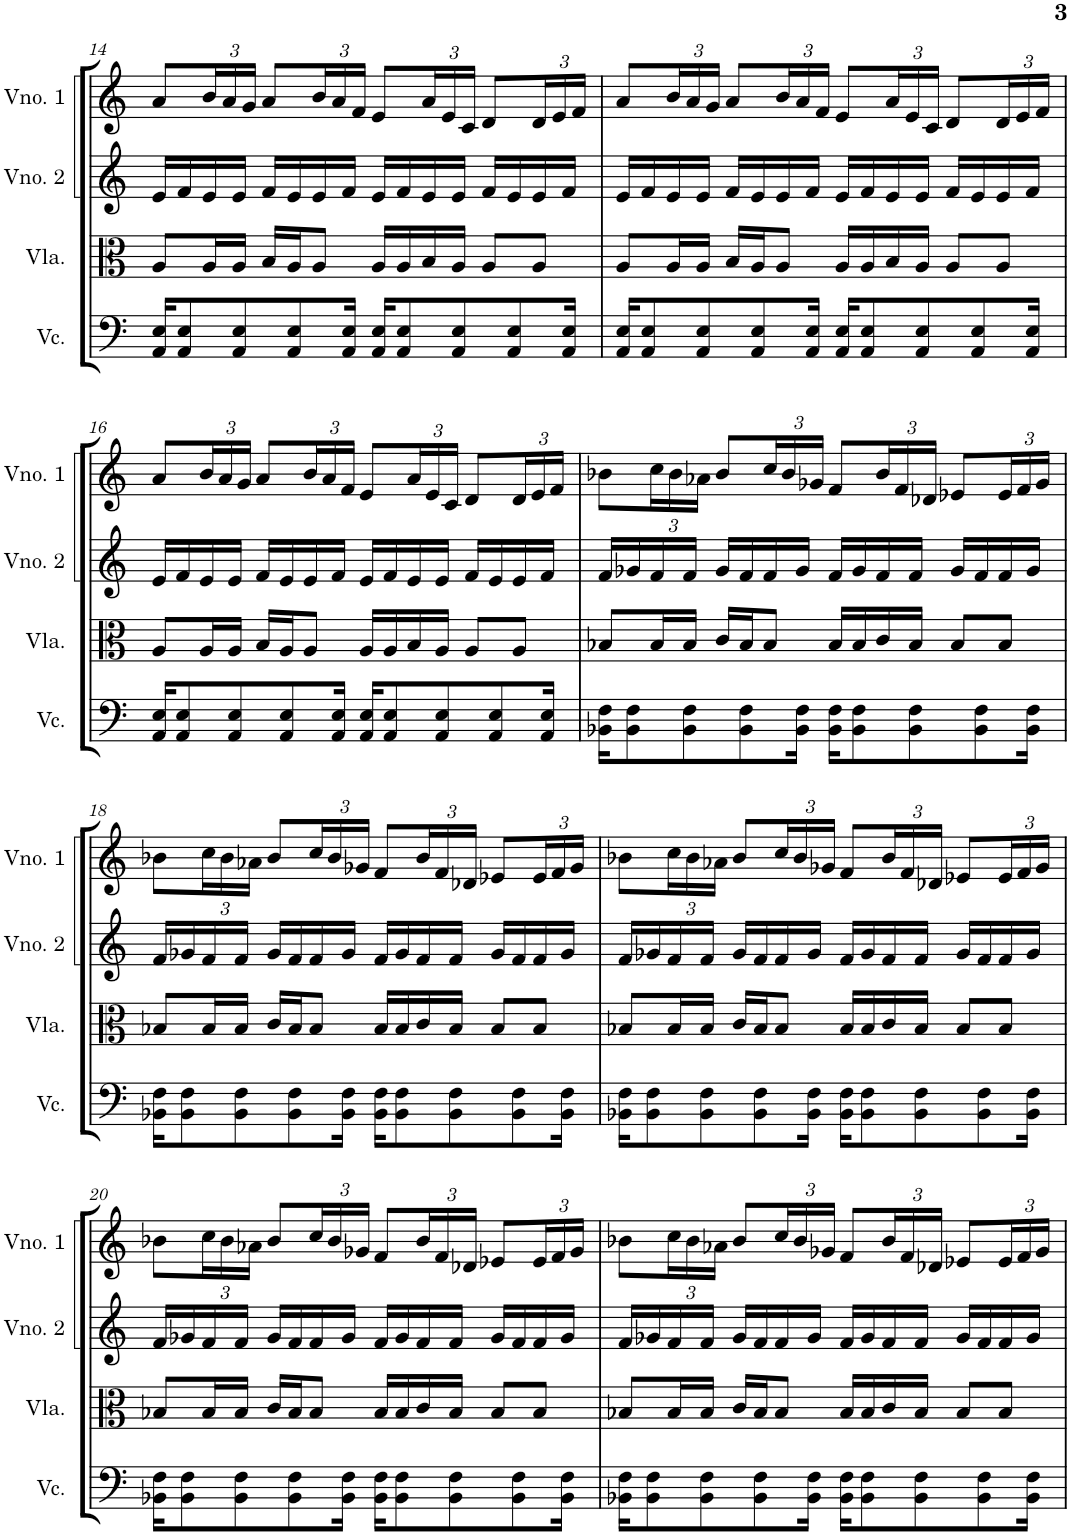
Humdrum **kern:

**kern	**kern	**kern	**kern
*part4	*part3	*part2	*part1
*staff4	*staff3	*staff2	*staff1
*I"Violoncelo	*I"Viola	*I"Violino 2	*I"Violino 1
*I'Vc.	*I'Vla.	*I'Vno. 2	*I'Vno. 1
!!LO:PB:g=z
*clefF4	*clefC3	*clefG2	*clefG2
*k[]	*k[]	*k[]	*k[]
*M4/4	*M4/4	*M4/4	*M4/4
=14	=14	=14	=14
16AA/ 16E/KL	8A/L	16e/LL	8a/L
8AA/ 8E/	.	16f/	.
*	*	*	*Xbrackettup
.	16A/L	16e/	24b/L
.	.	.	24a/
8AA/ 8E/	16A/JJ	16e/JJ	.
.	.	.	24g/JJ
.	16B/LL	16f/LL	8a/L
8AA/ 8E/	16A/J	16e/	.
.	8A/J	16e/	24b/L
.	.	.	24a/
16AA/ 16E/Jk	.	16f/JJ	.
.	.	.	24f/JJ
16AA/ 16E/KL	16A/LL	16e/LL	8e/L
8AA/ 8E/	16A/	16f/	.
.	16B/	16e/	24a/L
.	.	.	24e/
8AA/ 8E/	16A/JJ	16e/JJ	.
.	.	.	24c/JJ
.	8A/L	16f/LL	8d/L
8AA/ 8E/	.	16e/	.
.	8A/J	16e/	24d/L
.	.	.	24e/
16AA/ 16E/Jk	.	16f/JJ	.
.	.	.	24f/JJ
=15	=15	=15	=15
16AA/ 16E/KL	8A/L	16e/LL	8a/L
8AA/ 8E/	.	16f/	.
.	16A/L	16e/	24b/L
.	.	.	24a/
8AA/ 8E/	16A/JJ	16e/JJ	.
.	.	.	24g/JJ
.	16B/LL	16f/LL	8a/L
8AA/ 8E/	16A/J	16e/	.
.	8A/J	16e/	24b/L
.	.	.	24a/
16AA/ 16E/Jk	.	16f/JJ	.
.	.	.	24f/JJ
16AA/ 16E/KL	16A/LL	16e/LL	8e/L
8AA/ 8E/	16A/	16f/	.
.	16B/	16e/	24a/L
.	.	.	24e/
8AA/ 8E/	16A/JJ	16e/JJ	.
.	.	.	24c/JJ
.	8A/L	16f/LL	8d/L
8AA/ 8E/	.	16e/	.
.	8A/J	16e/	24d/L
.	.	.	24e/
16AA/ 16E/Jk	.	16f/JJ	.
.	.	.	24f/JJ
!!LO:LB:g=z
=16	=16	=16	=16
16AA/ 16E/KL	8A/L	16e/LL	8a/L
8AA/ 8E/	.	16f/	.
.	16A/L	16e/	24b/L
.	.	.	24a/
8AA/ 8E/	16A/JJ	16e/JJ	.
.	.	.	24g/JJ
.	16B/LL	16f/LL	8a/L
8AA/ 8E/	16A/J	16e/	.
.	8A/J	16e/	24b/L
.	.	.	24a/
16AA/ 16E/Jk	.	16f/JJ	.
.	.	.	24f/JJ
16AA/ 16E/KL	16A/LL	16e/LL	8e/L
8AA/ 8E/	16A/	16f/	.
.	16B/	16e/	24a/L
.	.	.	24e/
8AA/ 8E/	16A/JJ	16e/JJ	.
.	.	.	24c/JJ
.	8A/L	16f/LL	8d/L
8AA/ 8E/	.	16e/	.
.	8A/J	16e/	24d/L
.	.	.	24e/
16AA/ 16E/Jk	.	16f/JJ	.
.	.	.	24f/JJ
=17	=17	=17	=17
16BB-X\ 16F\KL	8B-X/L	16f/LL	8b-X\L
8BB-\ 8F\	.	16g-X/	.
.	16B-/L	16f/	24cc\L
.	.	.	24b-\
8BB-\ 8F\	16B-/JJ	16f/JJ	.
.	.	.	24a-X\JJ
.	16c/LL	16g-/LL	8b-/L
8BB-\ 8F\	16B-/J	16f/	.
.	8B-/J	16f/	24cc/L
.	.	.	24b-/
16BB-\ 16F\Jk	.	16g-/JJ	.
.	.	.	24g-X/JJ
16BB-\ 16F\KL	16B-/LL	16f/LL	8f/L
8BB-\ 8F\	16B-/	16g-/	.
.	16c/	16f/	24b-/L
.	.	.	24f/
8BB-\ 8F\	16B-/JJ	16f/JJ	.
.	.	.	24d-X/JJ
.	8B-/L	16g-/LL	8e-X/L
8BB-\ 8F\	.	16f/	.
.	8B-/J	16f/	24e-/L
.	.	.	24f/
16BB-\ 16F\Jk	.	16g-/JJ	.
.	.	.	24g-/JJ
!!LO:LB:g=z
=18	=18	=18	=18
16BB-X\ 16F\KL	8B-X/L	16f/LL	8b-X\L
8BB-\ 8F\	.	16g-X/	.
.	16B-/L	16f/	24cc\L
.	.	.	24b-\
8BB-\ 8F\	16B-/JJ	16f/JJ	.
.	.	.	24a-X\JJ
.	16c/LL	16g-/LL	8b-/L
8BB-\ 8F\	16B-/J	16f/	.
.	8B-/J	16f/	24cc/L
.	.	.	24b-/
16BB-\ 16F\Jk	.	16g-/JJ	.
.	.	.	24g-X/JJ
16BB-\ 16F\KL	16B-/LL	16f/LL	8f/L
8BB-\ 8F\	16B-/	16g-/	.
.	16c/	16f/	24b-/L
.	.	.	24f/
8BB-\ 8F\	16B-/JJ	16f/JJ	.
.	.	.	24d-X/JJ
.	8B-/L	16g-/LL	8e-X/L
8BB-\ 8F\	.	16f/	.
.	8B-/J	16f/	24e-/L
.	.	.	24f/
16BB-\ 16F\Jk	.	16g-/JJ	.
.	.	.	24g-/JJ
=19	=19	=19	=19
16BB-X\ 16F\KL	8B-X/L	16f/LL	8b-X\L
8BB-\ 8F\	.	16g-X/	.
.	16B-/L	16f/	24cc\L
.	.	.	24b-\
8BB-\ 8F\	16B-/JJ	16f/JJ	.
.	.	.	24a-X\JJ
.	16c/LL	16g-/LL	8b-/L
8BB-\ 8F\	16B-/J	16f/	.
.	8B-/J	16f/	24cc/L
.	.	.	24b-/
16BB-\ 16F\Jk	.	16g-/JJ	.
.	.	.	24g-X/JJ
16BB-\ 16F\KL	16B-/LL	16f/LL	8f/L
8BB-\ 8F\	16B-/	16g-/	.
.	16c/	16f/	24b-/L
.	.	.	24f/
8BB-\ 8F\	16B-/JJ	16f/JJ	.
.	.	.	24d-X/JJ
.	8B-/L	16g-/LL	8e-X/L
8BB-\ 8F\	.	16f/	.
.	8B-/J	16f/	24e-/L
.	.	.	24f/
16BB-\ 16F\Jk	.	16g-/JJ	.
.	.	.	24g-/JJ
!!LO:LB:g=z
=20	=20	=20	=20
16BB-X\ 16F\KL	8B-X/L	16f/LL	8b-X\L
8BB-\ 8F\	.	16g-X/	.
.	16B-/L	16f/	24cc\L
.	.	.	24b-\
8BB-\ 8F\	16B-/JJ	16f/JJ	.
.	.	.	24a-X\JJ
.	16c/LL	16g-/LL	8b-/L
8BB-\ 8F\	16B-/J	16f/	.
.	8B-/J	16f/	24cc/L
.	.	.	24b-/
16BB-\ 16F\Jk	.	16g-/JJ	.
.	.	.	24g-X/JJ
16BB-\ 16F\KL	16B-/LL	16f/LL	8f/L
8BB-\ 8F\	16B-/	16g-/	.
.	16c/	16f/	24b-/L
.	.	.	24f/
8BB-\ 8F\	16B-/JJ	16f/JJ	.
.	.	.	24d-X/JJ
.	8B-/L	16g-/LL	8e-X/L
8BB-\ 8F\	.	16f/	.
.	8B-/J	16f/	24e-/L
.	.	.	24f/
16BB-\ 16F\Jk	.	16g-/JJ	.
.	.	.	24g-/JJ
=21	=21	=21	=21
16BB-X\ 16F\KL	8B-X/L	16f/LL	8b-X\L
8BB-\ 8F\	.	16g-X/	.
.	16B-/L	16f/	24cc\L
.	.	.	24b-\
8BB-\ 8F\	16B-/JJ	16f/JJ	.
.	.	.	24a-X\JJ
.	16c/LL	16g-/LL	8b-/L
8BB-\ 8F\	16B-/J	16f/	.
.	8B-/J	16f/	24cc/L
.	.	.	24b-/
16BB-\ 16F\Jk	.	16g-/JJ	.
.	.	.	24g-X/JJ
16BB-\ 16F\KL	16B-/LL	16f/LL	8f/L
8BB-\ 8F\	16B-/	16g-/	.
.	16c/	16f/	24b-/L
.	.	.	24f/
8BB-\ 8F\	16B-/JJ	16f/JJ	.
.	.	.	24d-X/JJ
.	8B-/L	16g-/LL	8e-X/L
8BB-\ 8F\	.	16f/	.
.	8B-/J	16f/	24e-/L
.	.	.	24f/
16BB-\ 16F\Jk	.	16g-/JJ	.
.	.	.	24g-/JJ
=	=	=	=
*-	*-	*-	*-
